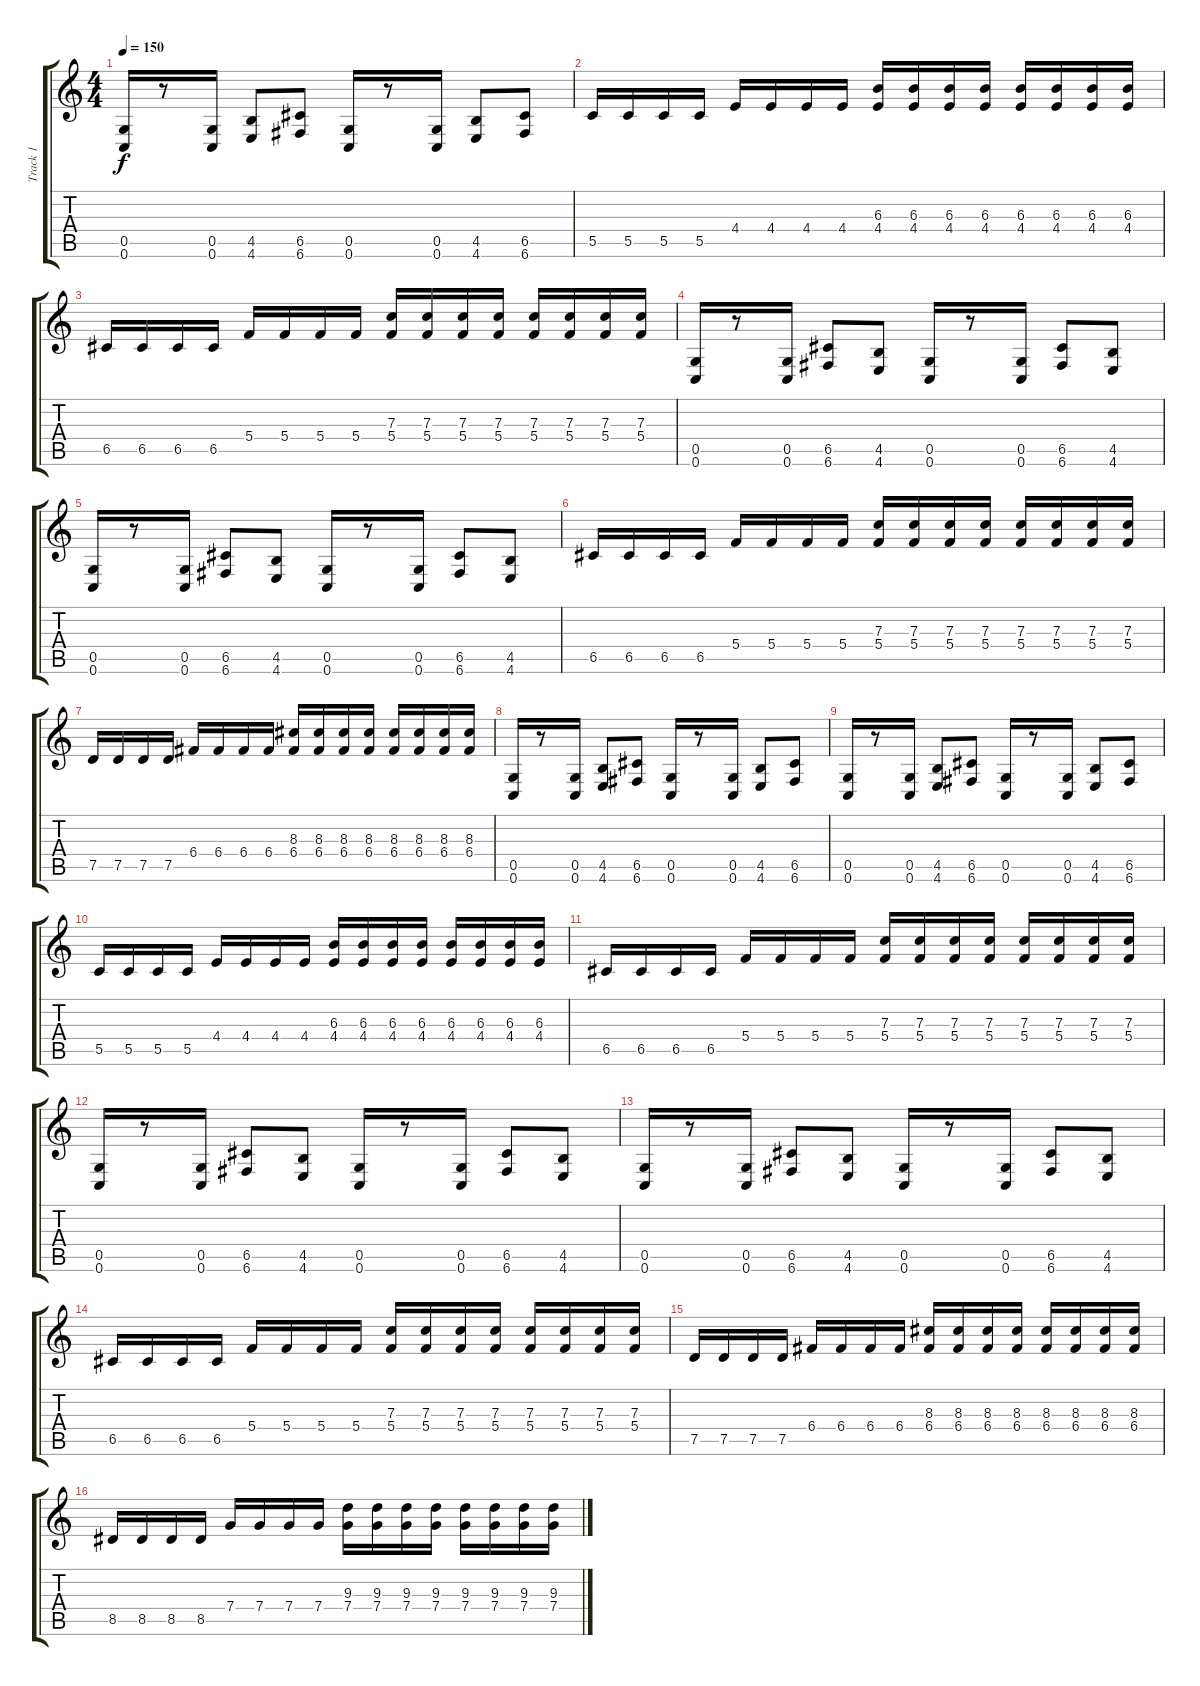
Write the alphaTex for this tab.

\track ("Track 1" "Track 1") {instrument distortionguitar}
\staff {score tabs}
\tuning (D4 A3 F3 C3 G2 C2) {hide}
\ts (4 4)
\tempo 150
\clef g2
\ks c
(0.5 0.6).16{dy f} r.8 (0.5 0.6).16 (4.5 4.6).8 (6.5 6.6).8 (0.5 0.6).16 r.8 (0.5 0.6).16 (4.5 4.6).8 (6.5 6.6).8 |
5.5.16 5.5.16 5.5.16 5.5.16 4.4.16 4.4.16 4.4.16 4.4.16 (6.3 4.4).16 (6.3 4.4).16 (6.3 4.4).16 (6.3 4.4).16 (6.3 4.4).16 (6.3 4.4).16 (6.3 4.4).16 (6.3 4.4).16 |
6.5.16 6.5.16 6.5.16 6.5.16 5.4.16 5.4.16 5.4.16 5.4.16 (7.3 5.4).16 (7.3 5.4).16 (7.3 5.4).16 (7.3 5.4).16 (7.3 5.4).16 (7.3 5.4).16 (7.3 5.4).16 (7.3 5.4).16 |
(0.5 0.6).16 r.8 (0.5 0.6).16 (6.5 6.6).8 (4.5 4.6).8 (0.5 0.6).16 r.8 (0.5 0.6).16 (6.5 6.6).8 (4.5 4.6).8 |
(0.5 0.6).16 r.8 (0.5 0.6).16 (6.5 6.6).8 (4.5 4.6).8 (0.5 0.6).16 r.8 (0.5 0.6).16 (6.5 6.6).8 (4.5 4.6).8 |
6.5.16 6.5.16 6.5.16 6.5.16 5.4.16 5.4.16 5.4.16 5.4.16 (7.3 5.4).16 (7.3 5.4).16 (7.3 5.4).16 (7.3 5.4).16 (7.3 5.4).16 (7.3 5.4).16 (7.3 5.4).16 (7.3 5.4).16 |
7.5.16 7.5.16 7.5.16 7.5.16 6.4.16 6.4.16 6.4.16 6.4.16 (8.3 6.4).16 (8.3 6.4).16 (8.3 6.4).16 (8.3 6.4).16 (8.3 6.4).16 (8.3 6.4).16 (8.3 6.4).16 (8.3 6.4).16 |
(0.5 0.6).16 r.8 (0.5 0.6).16 (4.5 4.6).8 (6.5 6.6).8 (0.5 0.6).16 r.8 (0.5 0.6).16 (4.5 4.6).8 (6.5 6.6).8 |
(0.5 0.6).16 r.8 (0.5 0.6).16 (4.5 4.6).8 (6.5 6.6).8 (0.5 0.6).16 r.8 (0.5 0.6).16 (4.5 4.6).8 (6.5 6.6).8 |
5.5.16 5.5.16 5.5.16 5.5.16 4.4.16 4.4.16 4.4.16 4.4.16 (6.3 4.4).16 (6.3 4.4).16 (6.3 4.4).16 (6.3 4.4).16 (6.3 4.4).16 (6.3 4.4).16 (6.3 4.4).16 (6.3 4.4).16 |
6.5.16 6.5.16 6.5.16 6.5.16 5.4.16 5.4.16 5.4.16 5.4.16 (7.3 5.4).16 (7.3 5.4).16 (7.3 5.4).16 (7.3 5.4).16 (7.3 5.4).16 (7.3 5.4).16 (7.3 5.4).16 (7.3 5.4).16 |
(0.5 0.6).16 r.8 (0.5 0.6).16 (6.5 6.6).8 (4.5 4.6).8 (0.5 0.6).16 r.8 (0.5 0.6).16 (6.5 6.6).8 (4.5 4.6).8 |
(0.5 0.6).16 r.8 (0.5 0.6).16 (6.5 6.6).8 (4.5 4.6).8 (0.5 0.6).16 r.8 (0.5 0.6).16 (6.5 6.6).8 (4.5 4.6).8 |
6.5.16 6.5.16 6.5.16 6.5.16 5.4.16 5.4.16 5.4.16 5.4.16 (7.3 5.4).16 (7.3 5.4).16 (7.3 5.4).16 (7.3 5.4).16 (7.3 5.4).16 (7.3 5.4).16 (7.3 5.4).16 (7.3 5.4).16 |
7.5.16 7.5.16 7.5.16 7.5.16 6.4.16 6.4.16 6.4.16 6.4.16 (8.3 6.4).16 (8.3 6.4).16 (8.3 6.4).16 (8.3 6.4).16 (8.3 6.4).16 (8.3 6.4).16 (8.3 6.4).16 (8.3 6.4).16 |
8.5.16 8.5.16 8.5.16 8.5.16 7.4.16 7.4.16 7.4.16 7.4.16 (9.3 7.4).16 (9.3 7.4).16 (9.3 7.4).16 (9.3 7.4).16 (9.3 7.4).16 (9.3 7.4).16 (9.3 7.4).16 (9.3 7.4).16
